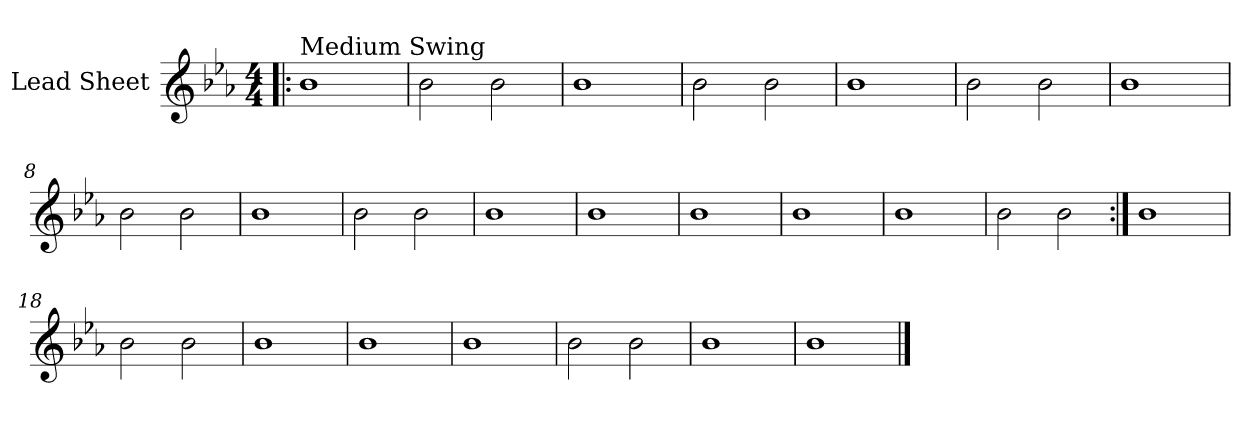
**kern
*part1
*staff1
*I"Lead Sheet
*clefG2
*k[b-e-a-]
*E-:
*M4/4
=1!|:
!LO:TX:a:t=Medium Swing
1b-
=2
2b-\
2b-\
=3
1b-
=4
2b-\
2b-\
!!LO:LB:g=z
=5
1b-
=6
2b-\
2b-\
=7
1b-
=8
2b-\
2b-\
!!LO:LB:g=z
=9
1b-
=10
2b-\
2b-\
=11
1b-
=12
1b-
!!LO:LB:g=z
=13
1b-
=14
1b-
=15
1b-
=16
2b-\
2b-\
!!LO:LB:g=z
=17:|!
1b-
=18
2b-\
2b-\
=19
1b-
=20
1b-
!!LO:LB:g=z
=21
1b-
=22
2b-\
2b-\
=23
1b-
=24
1b-
==
*-
